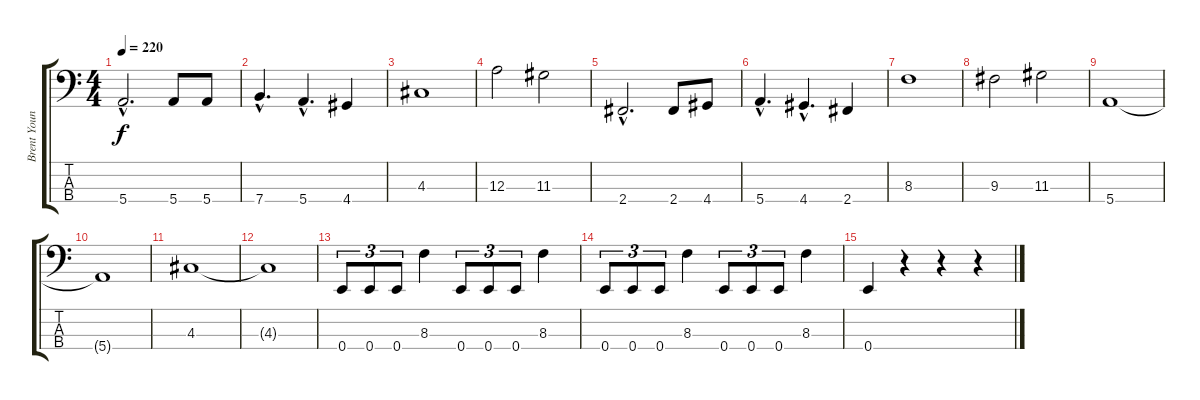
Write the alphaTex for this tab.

\track ("Brent Young" "Brent Youn") {instrument electricbasspick}
\staff {score tabs}
\tuning (G2 D2 A1 E1) {hide}
\ts (4 4)
\tempo 220
\clef f4
\ks c
5.4{hac}.2{d dy f} 5.4.8 5.4.8 |
7.4{hac}.4{d} 5.4{hac}.4{d} 4.4.4 |
4.3.1 |
12.3.2 11.3.2 |
2.4{hac}.2{d} 2.4.8 4.4.8 |
5.4{hac}.4{d} 4.4{hac}.4{d} 2.4.4 |
8.3.1 |
9.3.2 11.3.2 |
5.4.1 |
5.4{t}.1 |
4.3.1 |
4.3{t}.1 |
0.4.8{tu (3 2)} 0.4.8{tu (3 2)} 0.4.8{tu (3 2)} 8.3.4 0.4.8{tu (3 2)} 0.4.8{tu (3 2)} 0.4.8{tu (3 2)} 8.3.4 |
0.4.8{tu (3 2)} 0.4.8{tu (3 2)} 0.4.8{tu (3 2)} 8.3.4 0.4.8{tu (3 2)} 0.4.8{tu (3 2)} 0.4.8{tu (3 2)} 8.3.4 |
0.4.4 r.4 r.4 r.4
